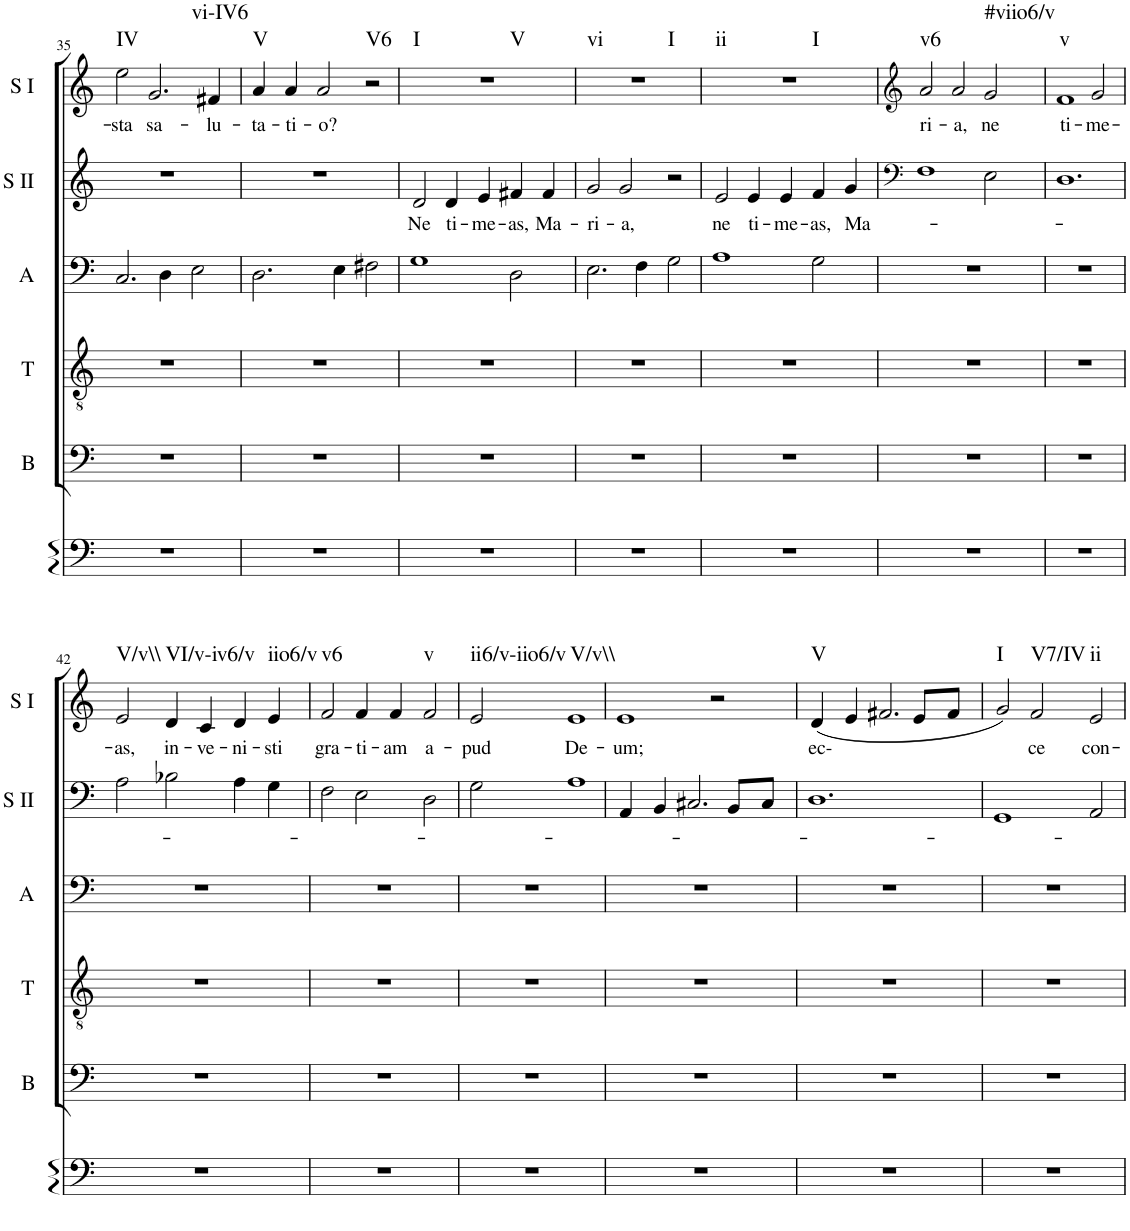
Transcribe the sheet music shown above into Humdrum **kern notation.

**kern	**kern	**kern	**kern	**kern	**text	**kern	**text	**harte
*part6	*part5	*part4	*part3	*part2	*part2	*part1	*part1	*part1
*staff6	*staff5	*staff4	*staff3	*staff2	*staff2	*staff1	*staff1	*
*I"Continuo	*I"Bass	*I"Tenor	*I"Alto	*I"Soprano II	*	*I"Soprano I	*	*
*	*I'B	*I'T	*I'A	*I'S II	*	*I'S I	*	*
!!LO:PB:g=z
*clefF4	*clefF4	*clefGv2	*clefF4	*clefG2	*	*clefG2	*	*
*k[]	*k[]	*k[]	*k[]	*k[]	*	*k[]	*	*
*M3/2	*M3/2	*M3/2	*M3/2	*M3/2	*	*M3/2	*	*
=35	=35	=35	=35	=35	=35	=35	=35	=35
!	!	!	!	!	!	!	!LO:LY:b	!LO:H:kt=IV
1.r	1.r	1.r	2.C/	1.r	.	2ee\	sta	N
!	!	!	!	!	!	!	!LO:LY:b	!LO:H:kt=vi-IV6
.	.	.	.	.	.	2.g/	sa-	N
.	.	.	4D\	.	.	.	.	.
.	.	.	2E\	.	.	.	.	.
!	!	!	!	!	!	!	!LO:LY:b	!
.	.	.	.	.	.	4f#X/	lu-	.
=36	=36	=36	=36	=36	=36	=36	=36	=36
!	!	!	!	!	!	!	!LO:LY:b	!LO:H:kt=V
1.r	1.r	1.r	2.D\	1.r	.	4a/	ta-	N
!	!	!	!	!	!	!	!LO:LY:b	!
.	.	.	.	.	.	4a/	ti-	.
!	!	!	!	!	!	!	!LO:LY:b	!
.	.	.	.	.	.	2a/	o?	.
.	.	.	4E\	.	.	.	.	.
!	!	!	!	!	!	!	!	!LO:H:kt=V6
.	.	.	2F#X\	.	.	2r	.	N
=37	=37	=37	=37	=37	=37	=37	=37	=37
!	!	!	!	!	!LO:LY:b	!	!	!LO:H:n=1:kt=I
!	!	!	!	!	!	!	!	!LO:H:n=2:kt=V
1.r	1.r	1.r	1G	2d/	Ne	1.r	.	N N
!	!	!	!	!	!LO:LY:b	!	!	!
.	.	.	.	4d/	ti-	.	.	.
!	!	!	!	!	!LO:LY:b	!	!	!
.	.	.	.	4e/	me-	.	.	.
!	!	!	!	!	!LO:LY:b	!	!	!
.	.	.	2D\	4f#X/	as,	.	.	.
!	!	!	!	!	!LO:LY:b	!	!	!
.	.	.	.	4f#/	Ma-	.	.	.
=38	=38	=38	=38	=38	=38	=38	=38	=38
!	!	!	!	!	!LO:LY:b	!	!	!LO:H:n=1:kt=vi
!	!	!	!	!	!	!	!	!LO:H:n=2:kt=I
1.r	1.r	1.r	2.E\	2g/	ri-	1.r	.	N N
!	!	!	!	!	!LO:LY:b	!	!	!
.	.	.	.	2g/	a,	.	.	.
.	.	.	4F\	.	.	.	.	.
.	.	.	2G\	2r	.	.	.	.
=39	=39	=39	=39	=39	=39	=39	=39	=39
!	!	!	!	!	!LO:LY:b	!	!	!LO:H:n=1:kt=ii
!	!	!	!	!	!	!	!	!LO:H:n=2:kt=I
1.r	1.r	1.r	1A	2e/	ne	1.r	.	N N
!	!	!	!	!	!LO:LY:b	!	!	!
.	.	.	.	4e/	ti-	.	.	.
!	!	!	!	!	!LO:LY:b	!	!	!
.	.	.	.	4e/	me-	.	.	.
!	!	!	!	!	!LO:LY:b	!	!	!
.	.	.	2G\	4f/	as,	.	.	.
!	!	!	!	!	!LO:LY:b	!	!	!
.	.	.	.	4g/	Ma-	.	.	.
=40	=40	=40	=40	=40	=40	=40	=40	=40
*	*	*	*	*clefF4	*	*clefG2	*	*
!	!	!	!	!	!	!	!LO:LY:b	!LO:H:kt=v6
1.r	1.r	1.r	1.r	1F	.	2a/	ri-	N
!	!	!	!	!	!	!	!LO:LY:b	!
.	.	.	.	.	.	2a/	a,	.
!	!	!	!	!	!	!	!LO:LY:b	!LO:H:kt=#viio6/v
.	.	.	.	2E\	.	2g/	ne	N
=41	=41	=41	=41	=41	=41	=41	=41	=41
!	!	!	!	!	!	!	!LO:LY:b	!LO:H:kt=v
1.r	1.r	1.r	1.r	1.D	.	1f	ti-	N
!	!	!	!	!	!	!	!LO:LY:b	!
.	.	.	.	.	.	2g/	me-	.
!!LO:LB:g=z
=42	=42	=42	=42	=42	=42	=42	=42	=42
!	!	!	!	!	!	!	!LO:LY:b	!LO:H:kt=V/v\\
1.r	1.r	1.r	1.r	2A\	.	2e/	as,	N
!	!	!	!	!	!	!	!LO:LY:b	!LO:H:kt=VI/v-iv6/v
.	.	.	.	2B-X\	.	4d/	in-	N
!	!	!	!	!	!	!	!LO:LY:b	!
.	.	.	.	.	.	4c/	ve-	.
!	!	!	!	!	!	!	!LO:LY:b	!
.	.	.	.	4A\	.	4d/	ni-	.
!	!	!	!	!	!	!	!LO:LY:b	!LO:H:kt=iio6/v
.	.	.	.	4G\	.	4e/	sti	N
=43	=43	=43	=43	=43	=43	=43	=43	=43
!	!	!	!	!	!	!	!LO:LY:b	!LO:H:kt=v6
1.r	1.r	1.r	1.r	2F\	.	2f/	gra-	N
!	!	!	!	!	!	!	!LO:LY:b	!
.	.	.	.	2E\	.	4f/	ti-	.
!	!	!	!	!	!	!	!LO:LY:b	!
.	.	.	.	.	.	4f/	am	.
!	!	!	!	!	!	!	!LO:LY:b	!LO:H:kt=v
.	.	.	.	2D\	.	2f/	a-	N
=44	=44	=44	=44	=44	=44	=44	=44	=44
!	!	!	!	!	!	!	!LO:LY:b	!LO:H:kt=ii6/v-iio6/v
1.r	1.r	1.r	1.r	2G\	.	2e/	pud	N
!	!	!	!	!	!	!	!LO:LY:b	!LO:H:kt=V/v\\
.	.	.	.	1A	.	1e	De-	N
=45	=45	=45	=45	=45	=45	=45	=45	=45
!	!	!	!	!	!	!	!LO:LY:b	!
1.r	1.r	1.r	1.r	4AA/	.	1e	um;	.
.	.	.	.	4BB/	.	.	.	.
.	.	.	.	2.C#X/	.	.	.	.
.	.	.	.	.	.	2r	.	.
.	.	.	.	8BB/L	.	.	.	.
.	.	.	.	8C#/J	.	.	.	.
=46	=46	=46	=46	=46	=46	=46	=46	=46
!	!	!	!	!	!	!	!LO:LY:b	!LO:H:kt=V
1.r	1.r	1.r	1.r	1.D	.	(4d/	ec-	N
.	.	.	.	.	.	4e/	.	.
.	.	.	.	.	.	2.f#X/	.	.
.	.	.	.	.	.	8e/L	.	.
.	.	.	.	.	.	8f#/J	.	.
=47	=47	=47	=47	=47	=47	=47	=47	=47
!	!	!	!	!	!	!	!	!LO:H:kt=I
1.r	1.r	1.r	1.r	1GG	.	2g/)	.	N
!	!	!	!	!	!	!	!LO:LY:b	!LO:H:kt=V7/IV
.	.	.	.	.	.	2f/	ce	N
!	!	!	!	!	!	!	!LO:LY:b	!LO:H:kt=ii
.	.	.	.	2AA/	.	2e/	con-	N
=	=	=	=	=	=	=	=	=
*-	*-	*-	*-	*-	*-	*-	*-	*-
